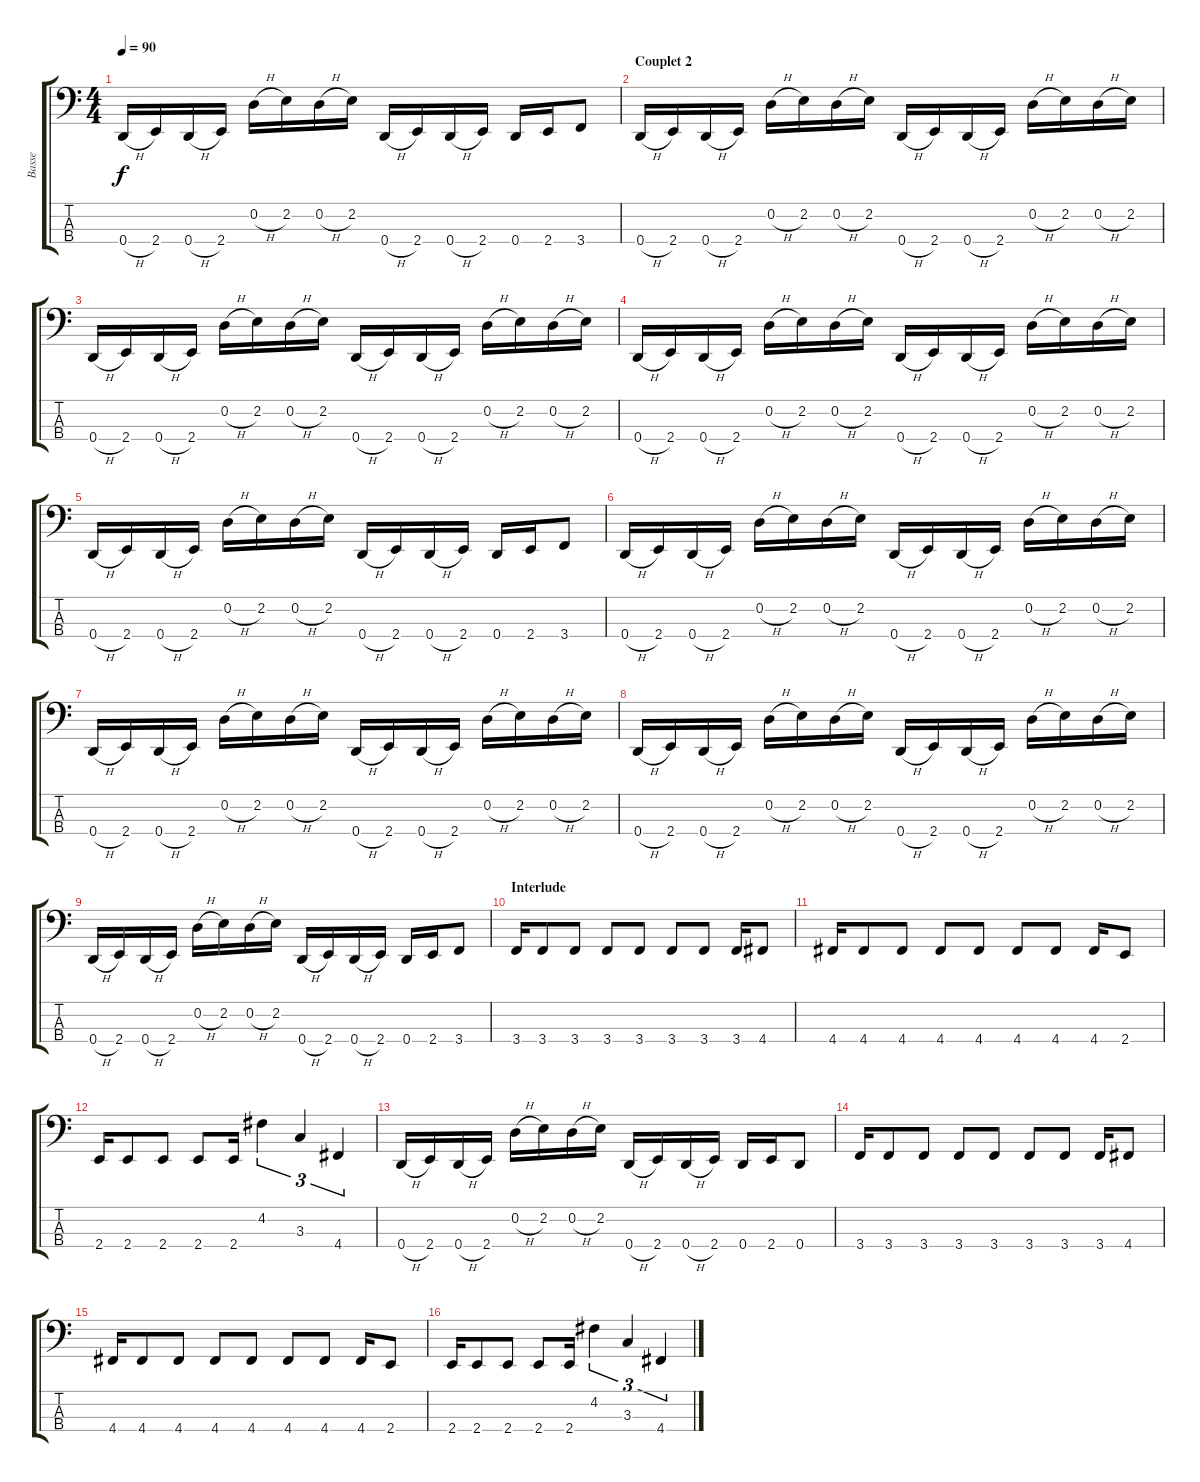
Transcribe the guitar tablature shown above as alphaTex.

\track ("Basse" "Basse") {instrument electricbassfinger}
\staff {score tabs}
\tuning (G2 D2 A1 D1) {hide}
\ts (4 4)
\tempo 90
\clef f4
\ks c
0.4{h}.16{dy f} 2.4.16 0.4{h}.16 2.4.16 0.2{h}.16 2.2.16 0.2{h}.16 2.2.16 0.4{h}.16 2.4.16 0.4{h}.16 2.4.16 0.4.16 2.4.16 3.4.8 |
\section ("" "Couplet 2")
0.4{h}.16 2.4.16 0.4{h}.16 2.4.16 0.2{h}.16 2.2.16 0.2{h}.16 2.2.16 0.4{h}.16 2.4.16 0.4{h}.16 2.4.16 0.2{h}.16 2.2.16 0.2{h}.16 2.2.16 |
0.4{h}.16 2.4.16 0.4{h}.16 2.4.16 0.2{h}.16 2.2.16 0.2{h}.16 2.2.16 0.4{h}.16 2.4.16 0.4{h}.16 2.4.16 0.2{h}.16 2.2.16 0.2{h}.16 2.2.16 |
0.4{h}.16 2.4.16 0.4{h}.16 2.4.16 0.2{h}.16 2.2.16 0.2{h}.16 2.2.16 0.4{h}.16 2.4.16 0.4{h}.16 2.4.16 0.2{h}.16 2.2.16 0.2{h}.16 2.2.16 |
0.4{h}.16 2.4.16 0.4{h}.16 2.4.16 0.2{h}.16 2.2.16 0.2{h}.16 2.2.16 0.4{h}.16 2.4.16 0.4{h}.16 2.4.16 0.4.16 2.4.16 3.4.8 |
0.4{h}.16 2.4.16 0.4{h}.16 2.4.16 0.2{h}.16 2.2.16 0.2{h}.16 2.2.16 0.4{h}.16 2.4.16 0.4{h}.16 2.4.16 0.2{h}.16 2.2.16 0.2{h}.16 2.2.16 |
0.4{h}.16 2.4.16 0.4{h}.16 2.4.16 0.2{h}.16 2.2.16 0.2{h}.16 2.2.16 0.4{h}.16 2.4.16 0.4{h}.16 2.4.16 0.2{h}.16 2.2.16 0.2{h}.16 2.2.16 |
0.4{h}.16 2.4.16 0.4{h}.16 2.4.16 0.2{h}.16 2.2.16 0.2{h}.16 2.2.16 0.4{h}.16 2.4.16 0.4{h}.16 2.4.16 0.2{h}.16 2.2.16 0.2{h}.16 2.2.16 |
0.4{h}.16 2.4.16 0.4{h}.16 2.4.16 0.2{h}.16 2.2.16 0.2{h}.16 2.2.16 0.4{h}.16 2.4.16 0.4{h}.16 2.4.16 0.4.16 2.4.16 3.4.8 |
\section ("" "Interlude")
3.4.16 3.4.8 3.4.8 3.4.8 3.4.8 3.4.8 3.4.8 3.4.16 4.4.8 |
4.4.16 4.4.8 4.4.8 4.4.8 4.4.8 4.4.8 4.4.8 4.4.16 2.4.8 |
2.4.16 2.4.8 2.4.8 2.4.8 2.4.16 4.2.4{tu (3 2)} 3.3.4{tu (3 2)} 4.4.4{tu (3 2)} |
0.4{h}.16 2.4.16 0.4{h}.16 2.4.16 0.2{h}.16 2.2.16 0.2{h}.16 2.2.16 0.4{h}.16 2.4.16 0.4{h}.16 2.4.16 0.4.16 2.4.16 0.4.8 |
3.4.16 3.4.8 3.4.8 3.4.8 3.4.8 3.4.8 3.4.8 3.4.16 4.4.8 |
4.4.16 4.4.8 4.4.8 4.4.8 4.4.8 4.4.8 4.4.8 4.4.16 2.4.8 |
2.4.16 2.4.8 2.4.8 2.4.8 2.4.16 4.2.4{tu (3 2)} 3.3.4{tu (3 2)} 4.4.4{tu (3 2)}
